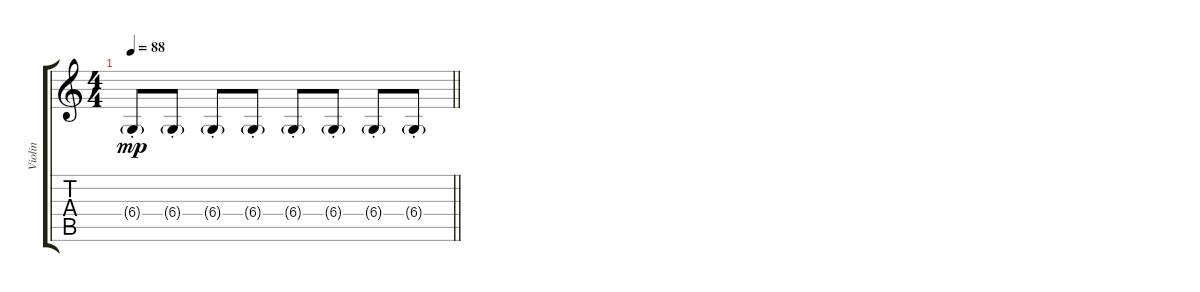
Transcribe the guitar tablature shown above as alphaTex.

\track ("Violin" "Violin") {instrument violin}
\staff {score tabs}
\tuning (Eb4 Bb3 Gb3 Db3 Ab2 Eb2) {hide}
\ts (4 4)
\tempo 88
\clef g2
\barLineRight lightlight
\ks c
6.4{g st}.8{dy mp} 6.4{g st}.8 6.4{g st}.8 6.4{g st}.8 6.4{g st}.8 6.4{g st}.8 6.4{g st}.8 6.4{g st}.8
